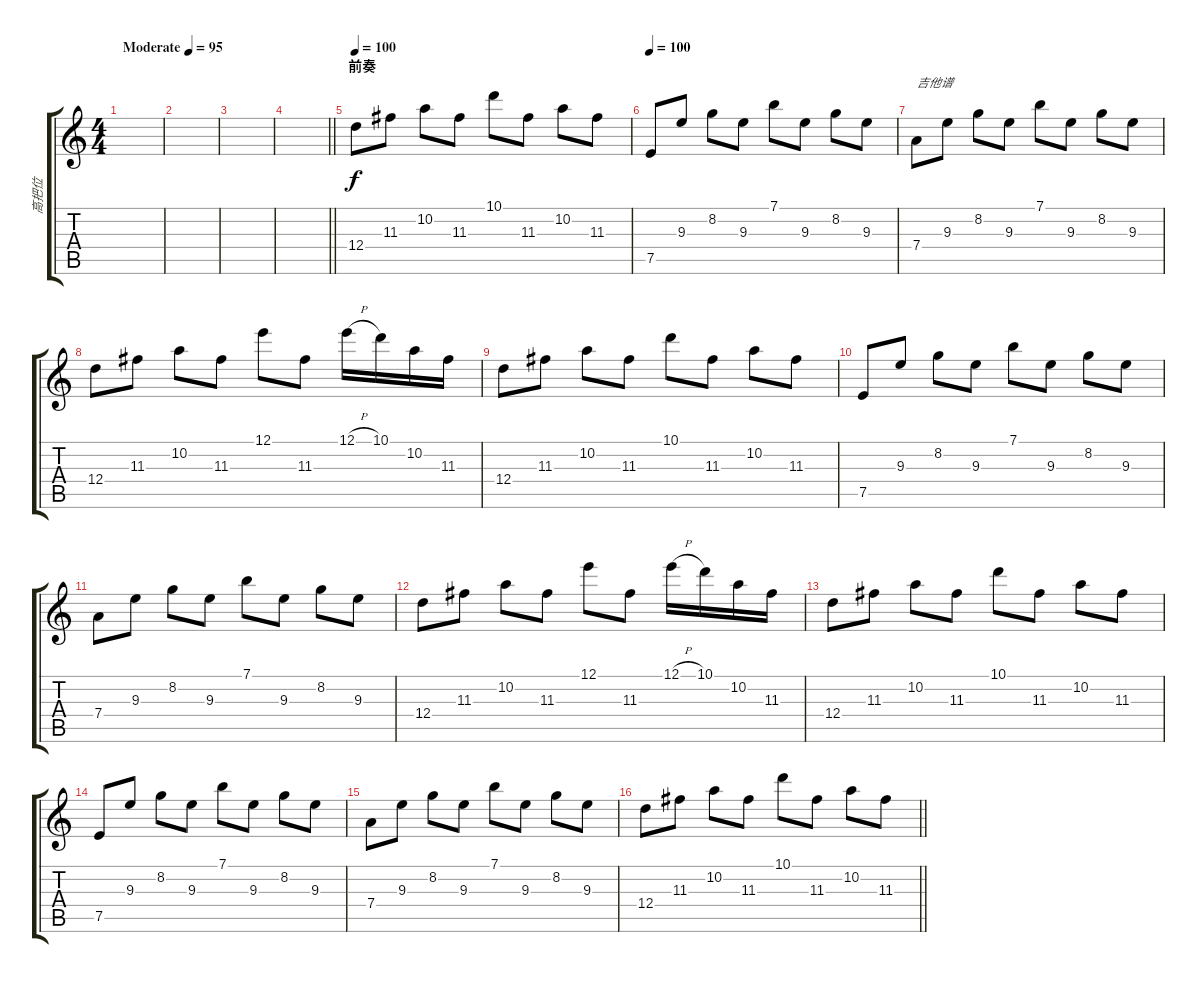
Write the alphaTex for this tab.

\track ("高把位" "高把位") {instrument acousticguitarsteel}
\staff {score tabs}
\tuning (E4 B3 G3 D3 A2 E2) {hide}
\ts (4 4)
\tempo (95 "Moderate")
\tempo 90
\tempo (95 "Moderate")
\clef g2
\ks c
|
|
|
\barLineRight lightlight
|
\section ("" "前奏")
\tempo 100
12.4.8 11.3.8 10.2.8 11.3.8 10.1.8 11.3.8 10.2.8 11.3.8 |
\tempo 100
7.5.8 9.3.8 8.2.8 9.3.8 7.1.8 9.3.8 8.2.8 9.3.8 |
7.4.8{txt "吉他谱"} 9.3.8 8.2.8 9.3.8 7.1.8 9.3.8 8.2.8 9.3.8 |
12.4.8 11.3.8 10.2.8 11.3.8 12.1.8 11.3.8 12.1{h}.16 10.1.16 10.2.16 11.3.16 |
12.4.8 11.3.8 10.2.8 11.3.8 10.1.8 11.3.8 10.2.8 11.3.8 |
7.5.8 9.3.8 8.2.8 9.3.8 7.1.8 9.3.8 8.2.8 9.3.8 |
7.4.8 9.3.8 8.2.8 9.3.8 7.1.8 9.3.8 8.2.8 9.3.8 |
12.4.8 11.3.8 10.2.8 11.3.8 12.1.8 11.3.8 12.1{h}.16 10.1.16 10.2.16 11.3.16 |
12.4.8 11.3.8 10.2.8 11.3.8 10.1.8 11.3.8 10.2.8 11.3.8 |
7.5.8 9.3.8 8.2.8 9.3.8 7.1.8 9.3.8 8.2.8 9.3.8 |
7.4.8 9.3.8 8.2.8 9.3.8 7.1.8 9.3.8 8.2.8 9.3.8 |
\barLineRight lightlight
12.4.8 11.3.8 10.2.8 11.3.8 10.1.8 11.3.8 10.2.8 11.3.8
